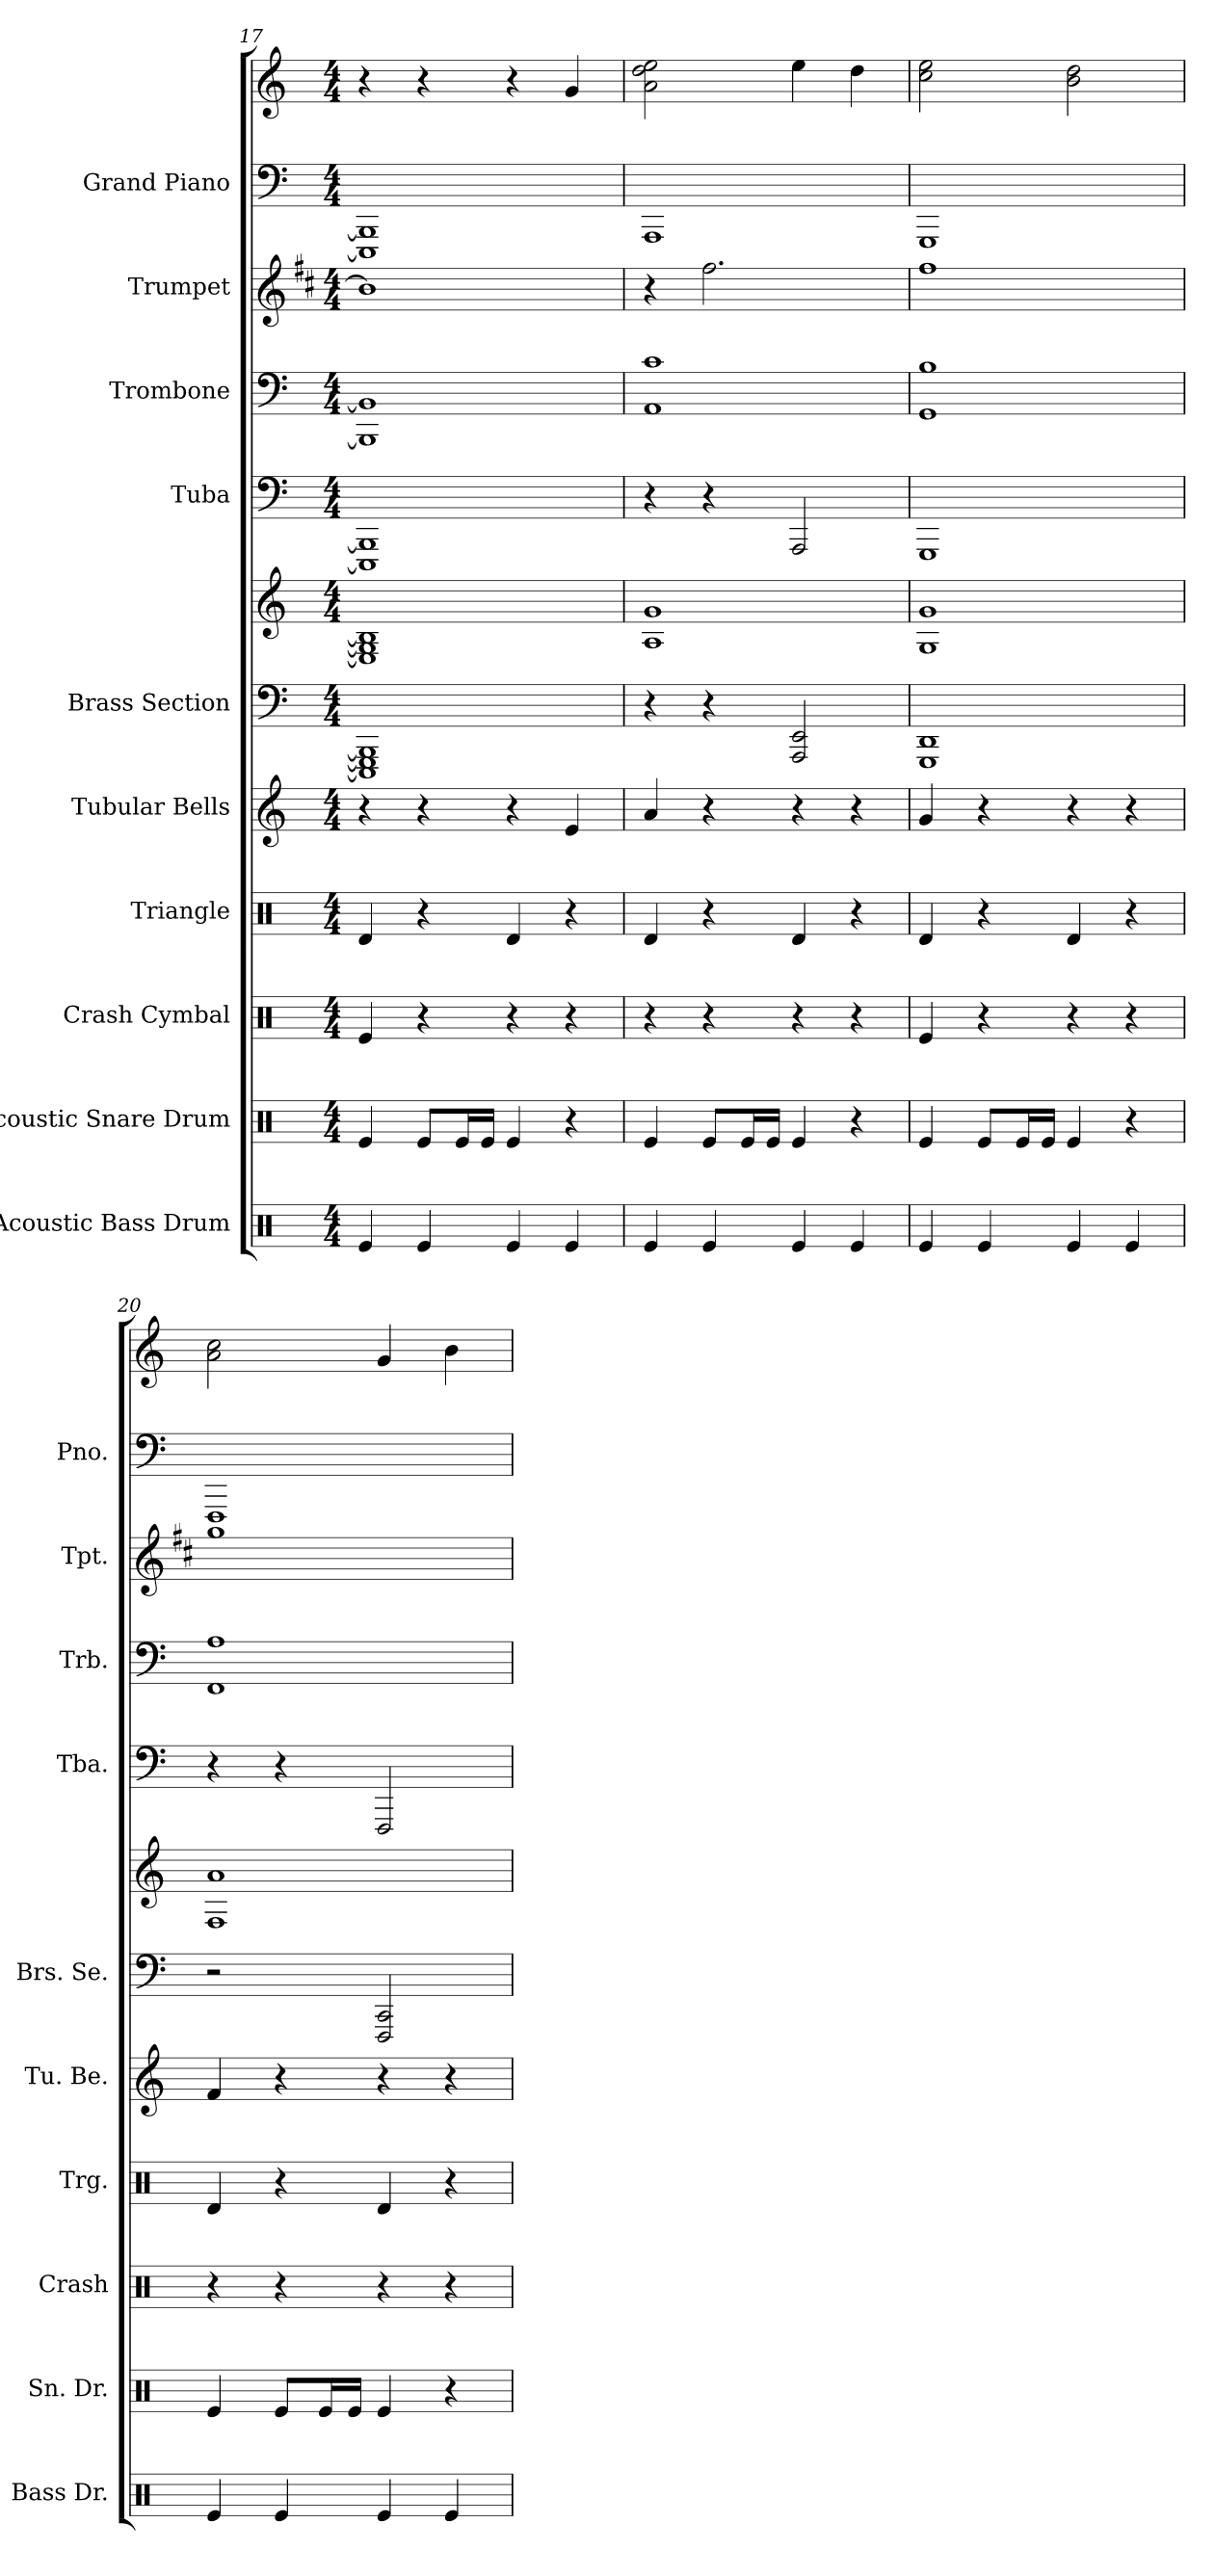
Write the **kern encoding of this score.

**kern	**kern	**kern	**kern	**kern	**kern	**kern	**kern	**kern	**kern	**kern	**kern
*part10	*part9	*part8	*part7	*part6	*part5	*part5	*part4	*part3	*part2	*part1	*part1
*staff12	*staff11	*staff10	*staff9	*staff8	*staff7	*staff6	*staff5	*staff4	*staff3	*staff2	*staff1
*I"Acoustic Bass Drum	*I"Acoustic Snare Drum	*I"Crash Cymbal	*I"Triangle	*I"Tubular Bells	*I"Brass Section	*	*I"Tuba	*I"Trombone	*I"Trumpet	*I"Grand Piano	*
*I'Bass Dr.	*I'Sn. Dr.	*I'Crash	*I'Trg.	*I'Tu. Be.	*I'Brs. Se.	*	*I'Tba.	*I'Trb.	*I'Tpt.	*I'Pno.	*
*clefX	*clefX	*clefX	*clefX	*clefG2	*clefF4	*clefG2	*clefF4	*clefF4	*clefG2	*clefF4	*clefG2
*	*	*	*	*	*	*	*	*	*ITrd1c2	*	*
*k[]	*k[]	*k[]	*k[]	*k[]	*k[]	*k[]	*k[]	*k[]	*k[]	*k[]	*k[]
*M4/4	*M4/4	*M4/4	*M4/4	*M4/4	*M4/4	*M4/4	*M4/4	*M4/4	*M4/4	*M4/4	*M4/4
=17	=17	=17	=17	=17	=17	=17	=17	=17	=17	=17	=17
4Re	4Re	4Re	4Rd	4r	1EEE] 1BBB] 1GGG#]	1E] 1G#] 1B]	1BBB] 1EEE]	1BB] 1BBB]	1a-]	1BBB] 1EEE]	4r
4Re	8ReL	4r	4r	4r	.	.	.	.	.	.	4r
.	16ReL	.	.	.	.	.	.	.	.	.	.
.	16ReJJ	.	.	.	.	.	.	.	.	.	.
4Re	4Re	4r	4Rd	4r	.	.	.	.	.	.	4r
4Re	4r	4r	4r	4e	.	.	.	.	.	.	4g
=18	=18	=18	=18	=18	=18	=18	=18	=18	=18	=18	=18
4Re	4Re	4r	4Rd	4a	4r	1A 1g	4r	1AA 1c	4r	1AAA	2a 2dd 2ee
4Re	8ReL	4r	4r	4r	4r	.	4r	.	2.ee	.	.
.	16ReL	.	.	.	.	.	.	.	.	.	.
.	16ReJJ	.	.	.	.	.	.	.	.	.	.
4Re	4Re	4r	4Rd	4r	2AAA 2EE	.	2AAA	.	.	.	4ee
4Re	4r	4r	4r	4r	.	.	.	.	.	.	4dd
=19	=19	=19	=19	=19	=19	=19	=19	=19	=19	=19	=19
4Re	4Re	4Re	4Rd	4g	1GGG 1DD	1G 1g	1GGG	1GG 1B	1ee	1GGG	2cc 2ee
4Re	8ReL	4r	4r	4r	.	.	.	.	.	.	.
.	16ReL	.	.	.	.	.	.	.	.	.	.
.	16ReJJ	.	.	.	.	.	.	.	.	.	.
4Re	4Re	4r	4Rd	4r	.	.	.	.	.	.	2b 2dd
4Re	4r	4r	4r	4r	.	.	.	.	.	.	.
=20	=20	=20	=20	=20	=20	=20	=20	=20	=20	=20	=20
4Re	4Re	4r	4Rd	4f	2r	1F 1a	4r	1FF 1A	1ff	1FFF	2a 2cc
4Re	8ReL	4r	4r	4r	.	.	4r	.	.	.	.
.	16ReL	.	.	.	.	.	.	.	.	.	.
.	16ReJJ	.	.	.	.	.	.	.	.	.	.
4Re	4Re	4r	4Rd	4r	2FFF 2CC	.	2FFF	.	.	.	4g
4Re	4r	4r	4r	4r	.	.	.	.	.	.	4b
=	=	=	=	=	=	=	=	=	=	=	=
*-	*-	*-	*-	*-	*-	*-	*-	*-	*-	*-	*-
